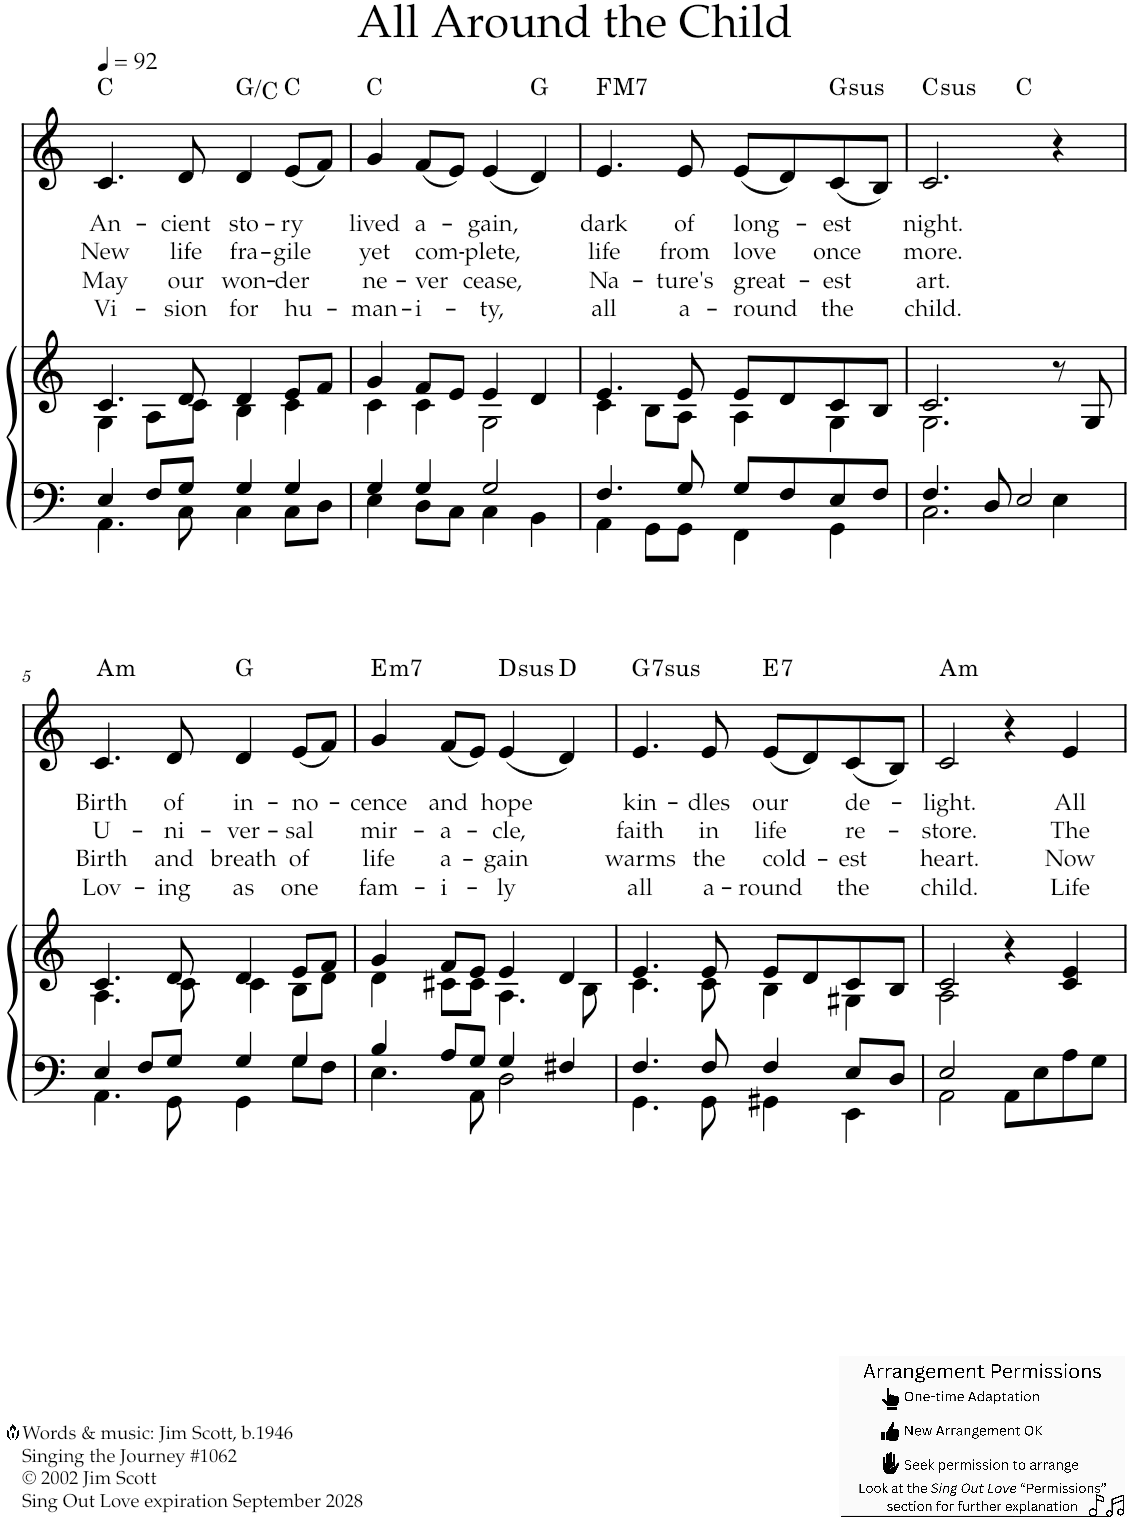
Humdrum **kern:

**kern	**kern	**kern	**text	**text	**text	**text	**harte
*part3	*part2	*part1	*part1	*part1	*part1	*part1	*part1
*staff3	*staff2	*staff1	*staff1	*staff1	*staff1	*staff1	*
*I"Piano	*I"Piano	*I"Oboe	*	*	*	*	*
*I'Pno	*I'Pno	*I'Ob	*	*	*	*	*
*clefF4	*clefG2	*clefG2	*	*	*	*	*
*k[]	*k[]	*k[]	*	*	*	*	*
=1	=1	=1	=1	=1	=1	=1	=1
*^	*^	*	*	*	*	*	*
!	!	!	!	!	!LO:LY:b	!LO:LY:b	!LO:LY:b	!LO:LY:b	!
4E/	4.AA\	4.c/	4G\	4.c/	An-	New	May	Vi-	C:maj
8F/L	.	.	8A\L	.	.	.	.	.	.
!	!	!	!	!	!LO:LY:b	!LO:LY:b	!LO:LY:b	!LO:LY:b	!
8G/J	8C\	8d/	8c\J	8d/	-cient	life	our	-sion	.
!	!	!	!	!	!LO:LY:b	!LO:LY:b	!LO:LY:b	!LO:LY:b	!
4G/	4C\	4d/	4B\	4d/	sto-	fra-	won-	for	G:maj/4
!	!	!	!	!	!LO:LY:b	!LO:LY:b	!LO:LY:b	!LO:LY:b	!
4G/	8C\L	8e/L	4c\	(<8e/L	-ry	-gile	-der	hu-	C:maj
.	8D\J	8f/J	.	8f/J)	.	.	.	.	.
=2	=2	=2	=2	=2	=2	=2	=2	=2	=2
!	!	!	!	!	!LO:LY:b	!LO:LY:b	!LO:LY:b	!LO:LY:b	!
4G/	4E\	4g/	4c\	4g/	lived	yet	ne-	-man-	C:maj
!	!	!	!	!	!LO:LY:b	!LO:LY:b	!LO:LY:b	!LO:LY:b	!
4G/	8D\L	8f/L	4c\	(<8f/L	a-	com-	-ver	-i-	.
.	8C\J	8e/J	.	8e/J)	.	.	.	.	.
!	!	!	!	!	!LO:LY:b	!LO:LY:b	!LO:LY:b	!LO:LY:b	!
2G/	4C\	4e/	2G\	(<4e/	-gain,	-plete,	cease,	-ty,	.
.	4BB\	4d/	.	4d/)	.	.	.	.	G:maj
=3	=3	=3	=3	=3	=3	=3	=3	=3	=3
!	!	!	!	!	!LO:LY:b	!LO:LY:b	!LO:LY:b	!LO:LY:b	!LO:H:kt=M7
4.F/	4AA\	4.e/	4c\	4.e/	dark	life	Na-	all	F:maj7
.	8GG\L	.	8B\L	.	.	.	.	.	.
!	!	!	!	!	!LO:LY:b	!LO:LY:b	!LO:LY:b	!LO:LY:b	!
8G/	8GG\J	8e/	8A\J	8e/	of	from	-ture's	a-	.
!	!	!	!	!	!LO:LY:b	!LO:LY:b	!LO:LY:b	!LO:LY:b	!
8G/L	4FF\	8e/L	4A\	(<8e/L	long-	love	great-	-round	.
8F/	.	8d/	.	8d/)	.	.	.	.	.
!	!	!	!	!	!LO:LY:b	!LO:LY:b	!LO:LY:b	!LO:LY:b	!LO:H:kt=sus
8E/	4GG\	8c/	4G\	(<8c/	-est	once	-est	the	G:sus4
8F/J	.	8B/J	.	8B/J)	.	.	.	.	.
=4	=4	=4	=4	=4	=4	=4	=4	=4	=4
!	!	!	!	!	!LO:LY:b	!LO:LY:b	!LO:LY:b	!LO:LY:b	!LO:H:kt=sus
*	*	*	*	*^	*	*	*	*	*
4.F/	2.C\	2.c/	2.G\	2.c/	2ryy	night.	more.	art.	child.	C:sus4
8D/	.	.	.	.	.	.	.	.	.	.
2E/	.	.	.	.	2ryy	.	.	.	.	C:maj
.	4E\	8r	4ryy	4r	.	.	.	.	.	.
.	.	8G/	.	.	.	.	.	.	.	.
!!LO:LB:g=z
=5	=5	=5	=5	=5	=5	=5	=5	=5	=5	=5
!	!	!	!	!	!	!LO:LY:b	!LO:LY:b	!LO:LY:b	!LO:LY:b	!LO:H:kt=m
*	*	*	*	*v	*v	*	*	*	*	*
4E/	4.AA\	4.c/	4.A\	4.c/	Birth	U-	Birth	Lov-	A:min
8F/L	.	.	.	.	.	.	.	.	.
!	!	!	!	!	!LO:LY:b	!LO:LY:b	!LO:LY:b	!LO:LY:b	!
8G/J	8GG\	8d/	8c\	8d/	of	-ni-	and	-ing	.
!	!	!	!	!	!LO:LY:b	!LO:LY:b	!LO:LY:b	!LO:LY:b	!
4G/	4GG\	4d/	4c\	4d/	in-	-ver-	breath	as	G:maj
!	!	!	!	!	!LO:LY:b	!LO:LY:b	!LO:LY:b	!LO:LY:b	!
4G/	8G\L	8e/L	8B\L	(<8e/L	-no-	-sal	of	one	.
.	8F\J	8f/J	8d\J	8f/J)	.	.	.	.	.
=6	=6	=6	=6	=6	=6	=6	=6	=6	=6
!	!	!	!	!	!LO:LY:b	!LO:LY:b	!LO:LY:b	!LO:LY:b	!LO:H:kt=m7
4B/	4.E\	4g/	4d\	4g/	-cence	mir-	life	fam-	E:min7
!	!	!	!	!	!LO:LY:b	!LO:LY:b	!LO:LY:b	!LO:LY:b	!
8A/L	.	8f/L	8c#X\L	(<8f/L	and	-a-	a-	-i-	.
8G/J	8AA\	8e/J	8c#\J	8e/J)	.	.	.	.	.
!	!	!	!	!	!LO:LY:b	!LO:LY:b	!LO:LY:b	!LO:LY:b	!LO:H:kt=sus
4G/	2D\	4e/	4.A\	(<4e/	hope	-cle,	-gain	-ly	D:sus4
4F#X/	.	4d/	.	4d/)	.	.	.	.	D:maj
.	.	.	8B\	.	.	.	.	.	.
=7	=7	=7	=7	=7	=7	=7	=7	=7	=7
!	!	!	!	!	!LO:LY:b	!LO:LY:b	!LO:LY:b	!LO:LY:b	!LO:H:kt=7sus
4.F/	4.GG\	4.e/	4.c\	4.e/	kin-	faith	warms	all	G:sus4(7)
!	!	!	!	!	!LO:LY:b	!LO:LY:b	!LO:LY:b	!LO:LY:b	!
8F/	8GG\	8e/	8c\	8e/	-dles	in	the	a-	.
!	!	!	!	!	!LO:LY:b	!LO:LY:b	!LO:LY:b	!LO:LY:b	!LO:H:kt=7
4F/	4GG#X\	8e/L	4B\	(<8e/L	our	life	cold-	-round	E:7
.	.	8d/	.	8d/)	.	.	.	.	.
!	!	!	!	!	!LO:LY:b	!LO:LY:b	!LO:LY:b	!LO:LY:b	!
8E/L	4EE\	8c/	4G#X\	(<8c/	de-	re-	-est	the	.
8D/J	.	8B/J	.	8B/J)	.	.	.	.	.
=8	=8	=8	=8	=8	=8	=8	=8	=8	=8
!	!	!	!	!	!LO:LY:b	!LO:LY:b	!LO:LY:b	!LO:LY:b	!LO:H:kt=m
2E/	2AA\	2c/	2A\	2c/	-light.	-store.	heart.	child.	A:min
8AA\L	2ryy	4r	2ryy	4r	.	.	.	.	.
8E\	.	.	.	.	.	.	.	.	.
!	!	!	!	!	!LO:LY:b	!LO:LY:b	!LO:LY:b	!LO:LY:b	!
8A\	.	4c/ 4e/	.	4e/	All	The	Now	Life	.
8G\J	.	.	.	.	.	.	.	.	.
*v	*v	*	*	*	*	*	*	*	*
*	*v	*v	*	*	*	*	*	*
=	=	=	=	=	=	=	=
*-	*-	*-	*-	*-	*-	*-	*-
